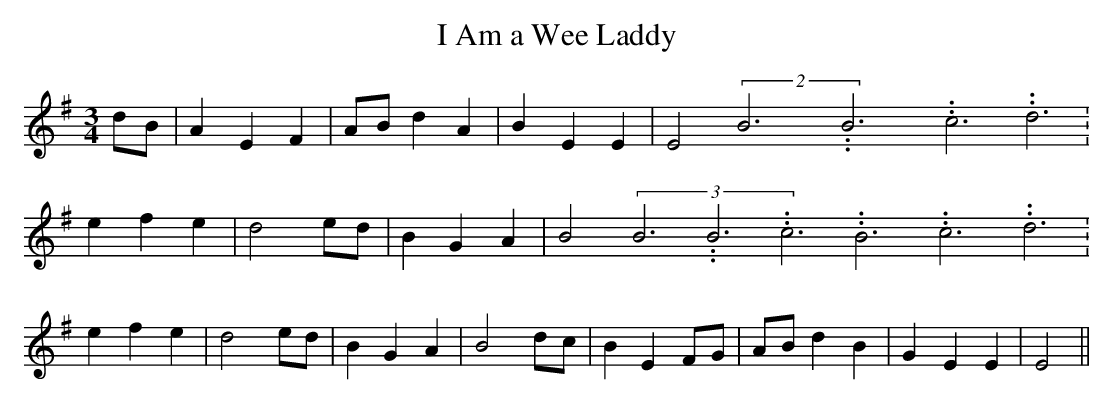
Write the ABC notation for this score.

X:1
T:I Am a Wee Laddy
M:3/4
L:1/4
K:G
d/2-B/2| A E F|A/2-B/2 d A| B E E| E2(2B3.99999962500005/11.9999985000002B3.99999962500005/11.9999985000002c3.99999962500005/11.9999985000002 d3.99999962500005/11.9999985000002|\
 e f e| d2 e/2d/2| B G A| B2(3B3.99999962500005/11.9999985000002B3.99999962500005/11.9999985000002c3.99999962500005/11.9999985000002B3.99999962500005/11.9999985000002c3.99999962500005/11.9999985000002d3.99999962500005/11.9999985000002|\
 e f e| d2 e/2d/2| B G A| B2d/2-c/2| B EF/2-G/2|A/2-B/2 d B| G E E|\
 E2||
